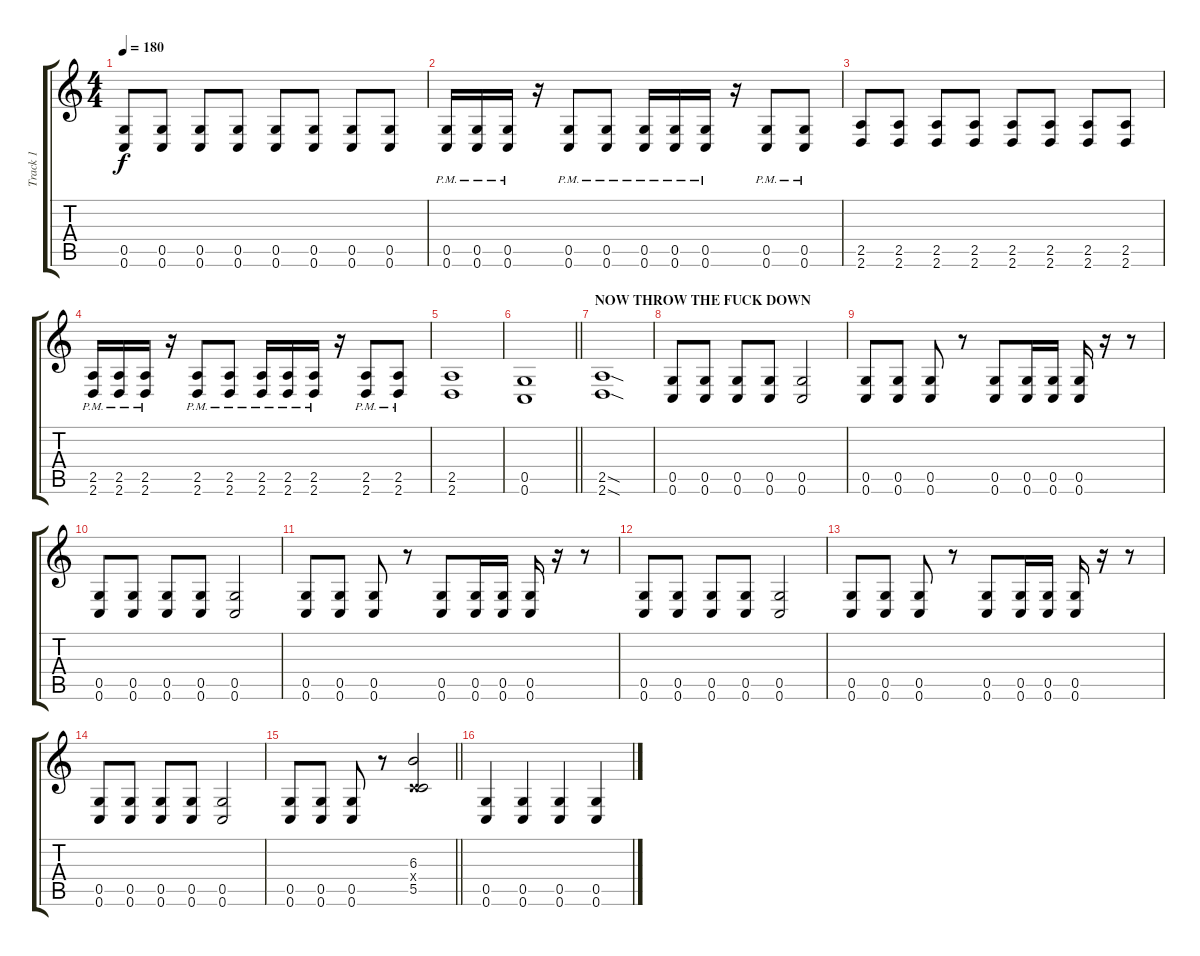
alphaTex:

\track ("Track 1" "Track 1") {instrument distortionguitar}
\staff {score tabs}
\tuning (D4 A3 F3 C3 G2 C2) {hide}
\ts (4 4)
\tempo 180
\clef g2
\ks c
(0.5 0.6).8{dy f} (0.5 0.6).8 (0.5 0.6).8 (0.5 0.6).8 (0.5 0.6).8 (0.5 0.6).8 (0.5 0.6).8 (0.5 0.6).8 |
(0.5{pm} 0.6{pm}).16 (0.5{pm} 0.6{pm}).16 (0.5{pm} 0.6{pm}).16 r.16 (0.5{pm} 0.6{pm}).8 (0.5{pm} 0.6{pm}).8 (0.5{pm} 0.6{pm}).16 (0.5{pm} 0.6{pm}).16 (0.5{pm} 0.6{pm}).16 r.16 (0.5{pm} 0.6{pm}).8 (0.5{pm} 0.6{pm}).8 |
(2.5 2.6).8 (2.5 2.6).8 (2.5 2.6).8 (2.5 2.6).8 (2.5 2.6).8 (2.5 2.6).8 (2.5 2.6).8 (2.5 2.6).8 |
(2.5{pm} 2.6{pm}).16 (2.5{pm} 2.6{pm}).16 (2.5{pm} 2.6{pm}).16 r.16 (2.5{pm} 2.6{pm}).8 (2.5{pm} 2.6{pm}).8 (2.5{pm} 2.6{pm}).16 (2.5{pm} 2.6{pm}).16 (2.5{pm} 2.6{pm}).16 r.16 (2.5{pm} 2.6{pm}).8 (2.5{pm} 2.6{pm}).8 |
(2.5 2.6).1 |
\barLineRight lightlight
(0.5 0.6).1 |
\section ("" "NOW THROW THE FUCK DOWN")
(2.5{sod} 2.6{sod}).1 |
(0.5 0.6).8 (0.5 0.6).8 (0.5 0.6).8 (0.5 0.6).8 (0.5 0.6).2 |
(0.5 0.6).8 (0.5 0.6).8 (0.5 0.6).8 r.8 (0.5 0.6).8 (0.5 0.6).16 (0.5 0.6).16 (0.5 0.6).16 r.16 r.8 |
(0.5 0.6).8 (0.5 0.6).8 (0.5 0.6).8 (0.5 0.6).8 (0.5 0.6).2 |
(0.5 0.6).8 (0.5 0.6).8 (0.5 0.6).8 r.8 (0.5 0.6).8 (0.5 0.6).16 (0.5 0.6).16 (0.5 0.6).16 r.16 r.8 |
(0.5 0.6).8 (0.5 0.6).8 (0.5 0.6).8 (0.5 0.6).8 (0.5 0.6).2 |
(0.5 0.6).8 (0.5 0.6).8 (0.5 0.6).8 r.8 (0.5 0.6).8 (0.5 0.6).16 (0.5 0.6).16 (0.5 0.6).16 r.16 r.8 |
(0.5 0.6).8 (0.5 0.6).8 (0.5 0.6).8 (0.5 0.6).8 (0.5 0.6).2 |
\barLineRight lightlight
(0.5 0.6).8 (0.5 0.6).8 (0.5 0.6).8 r.8 (6.3 0.4{x} 5.5).2 |
(0.5 0.6).4 (0.5 0.6).4 (0.5 0.6).4 (0.5 0.6).4
